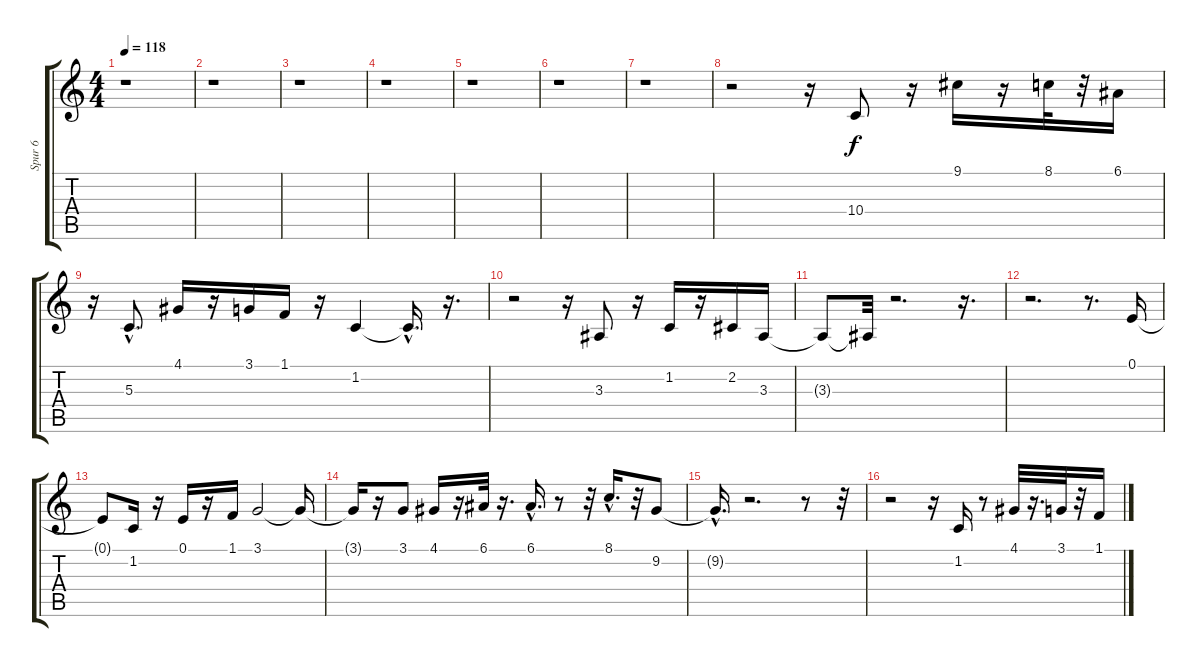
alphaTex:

\track ("Spur 6" "Spur 6") {instrument trumpet}
\staff {score tabs}
\tuning (E4 B3 G3 D3 A2 E2) {hide}
\ts (4 4)
\tempo 118
\clef g2
\ks c
r.1{dy f} |
r.1 |
r.1 |
r.1 |
r.1 |
r.1 |
r.1 |
r.2 r.16 10.4.8 r.16 9.1.16 r.16 8.1.32 r.32 6.1.16 |
r.16 5.3{hac}.8{d} 4.1.16 r.16 3.1.16 1.1.16 r.16 1.2.4 1.2{hac t}.16{d} r.16{d} |
r.2 r.16 3.3.8 r.16 1.2.16 r.16 2.2.16 3.3.16 |
3.3{t}.8 3.3{t}.32 r.2{d} r.16{d} |
r.2{d} r.8{d} 0.1.16 |
0.1{t}.8 1.2.16 r.16 0.1.16 r.16 1.1.16 3.1.2 3.1{t}.16 |
3.1{t}.16 r.16 3.1.8 4.1.16 r.16 6.1.32 r.16{d} 6.1{hac}.16{d} r.8 r.32 8.1{hac}.16{d} r.32 9.2.8 |
9.2{hac t}.16{d} r.2{d} r.8 r.32 |
r.2 r.16 1.2.16 r.8 4.1.32 r.16{d} 3.1.32 r.32 1.1.16
